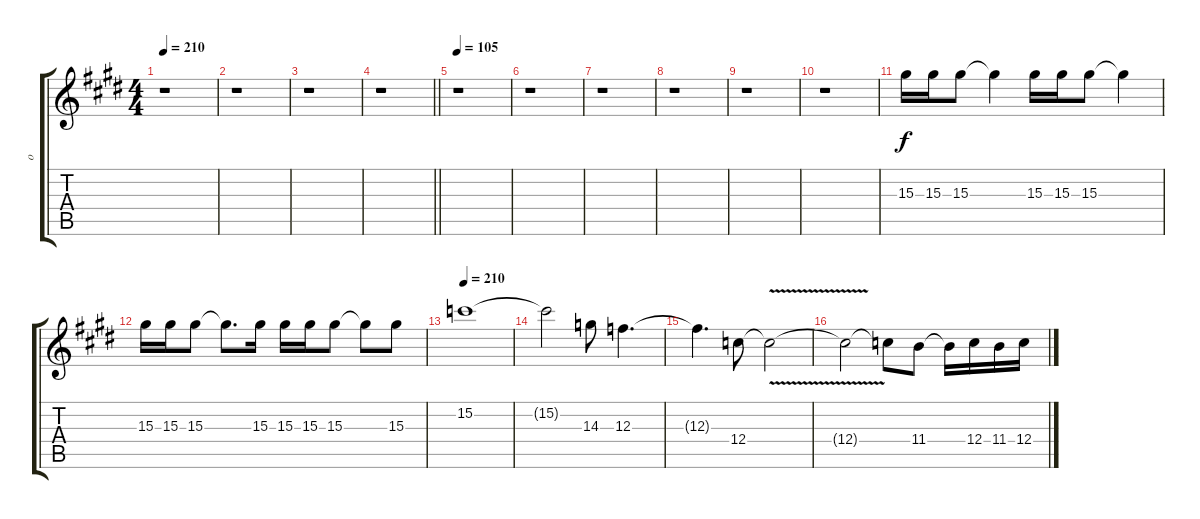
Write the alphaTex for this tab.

\track ("o" "o") {instrument overdrivenguitar}
\staff {score tabs}
\tuning (D4 A3 F3 C3 G2 D2) {hide}
\ts (4 4)
\tempo 210
\clef g2
\ks c#minor
r.1{dy f} |
r.1 |
\ks e
r.1 |
\barLineRight lightlight
\ks c#minor
r.1 |
\section ("" " ")
\tempo 105
r.1 |
r.1 |
r.1 |
r.1 |
r.1 |
r.1 |
15.3.16 15.3.16 15.3.8 15.3{t}.4 15.3.16 15.3.16 15.3.8 15.3{t}.4 |
15.3.16 15.3.16 15.3.8 15.3{t}.8{d} 15.3.16 15.3.16 15.3.16 15.3.8 15.3{t}.8 15.3.8 |
\tempo 210
15.2.1 |
15.2{t}.2 14.3.8 12.3.4{d} |
12.3{t}.4{d} 12.4.8 12.4{v t}.2 |
12.4{t}.2 12.4{t}.8 11.4.8 11.4{t}.16 12.4.16 11.4.16 12.4.16
